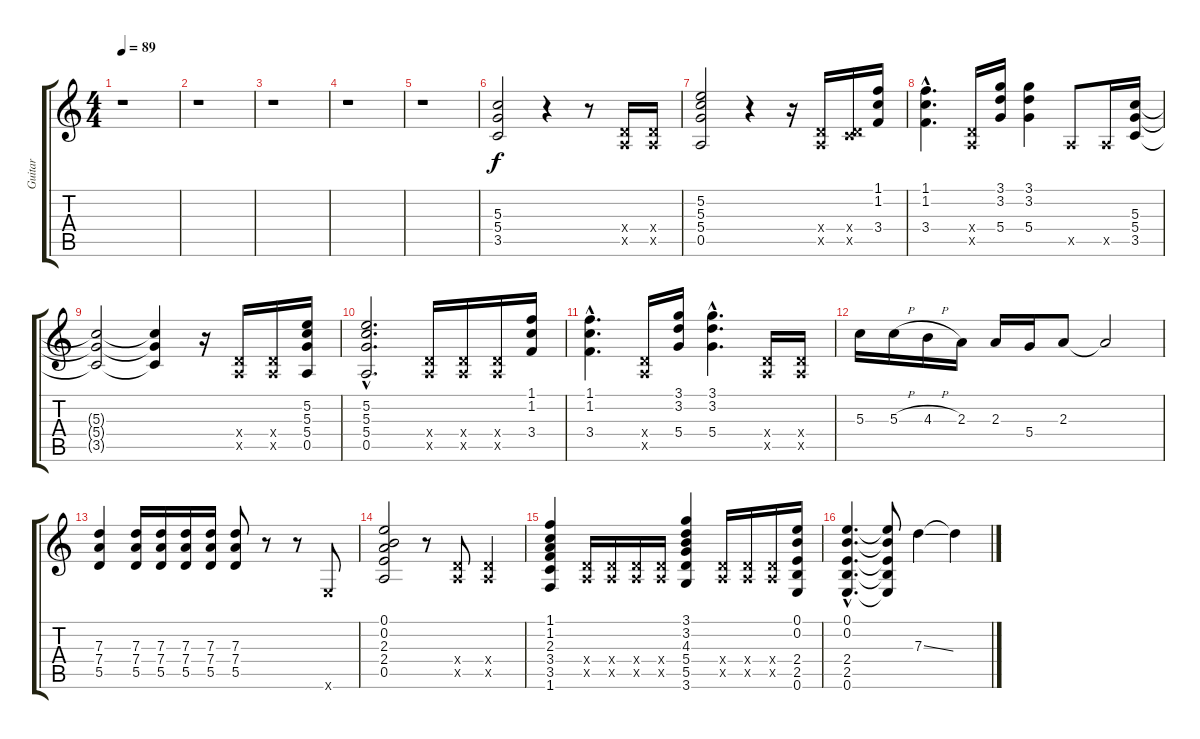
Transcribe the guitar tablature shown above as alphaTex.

\track ("Guitar" "Guitar") {instrument overdrivenguitar}
\staff {score tabs}
\tuning (E4 B3 G3 D3 A2 E2) {hide}
\ts (4 4)
\tempo 89
\clef g2
\ks c
r.1{dy f instrument overdrivenguitar} |
r.1 |
r.1 |
r.1 |
r.1 |
(5.3 5.4 3.5).2{volume 12} r.4 r.8 (0.4{x} 0.5{x}).16 (0.4{x} 0.5{x}).16 |
(5.2 5.3 5.4 0.5).2 r.4 r.16 (0.4{x} 0.5{x}).16 (0.4{x} 3.5{x}).16 (1.1 1.2 3.4).16 |
(1.1{hac} 1.2{hac} 3.4{hac}).4{d} (0.4{x} 0.5{x}).16 (3.1 3.2 5.4).16 (3.1 3.2 5.4).4 0.5{x}.8 0.5{x}.16 (5.3 5.4 3.5).16 |
(5.3{t} 5.4{t} 3.5{t}).2 (5.3{t} 5.4{t} 3.5{t}).4 r.16 (0.4{x} 0.5{x}).16 (0.4{x} 0.5{x}).16 (5.2 5.3 5.4 0.5).16 |
(5.2{hac} 5.3{hac} 5.4{hac} 0.5{hac}).2{d} (0.4{x} 0.5{x}).16 (0.4{x} 0.5{x}).16 (0.4{x} 0.5{x}).16 (1.1 1.2 3.4).16 |
(1.1{hac} 1.2{hac} 3.4{hac}).4{d} (0.4{x} 0.5{x}).16 (3.1 3.2 5.4).16 (3.1{hac} 3.2{hac} 5.4{hac}).4{d} (0.4{x} 0.5{x}).16 (0.4{x} 0.5{x}).16 |
5.3.16 5.3{h}.16 4.3{h}.16 2.3.16 2.3.16 5.4.16 2.3.8 2.3{t}.2 |
(7.3 7.4 5.5).4 (7.3 7.4 5.5).16 (7.3 7.4 5.5).16 (7.3 7.4 5.5).16 (7.3 7.4 5.5).16 (7.3 7.4 5.5).8 r.8 r.8 0.6{x}.8 |
(0.1 0.2 2.3 2.4 0.5).2 r.8 (0.4{x} 0.5{x}).8 (0.4{x} 0.5{x}).4 |
(1.1 1.2 2.3 3.4 3.5 1.6).4 (0.4{x} 0.5{x}).16 (0.4{x} 0.5{x}).16 (0.4{x} 0.5{x}).16 (0.4{x} 0.5{x}).16 (3.1 3.2 4.3 5.4 5.5 3.6).4 (0.4{x} 0.5{x}).16 (0.4{x} 0.5{x}).16 (0.4{x} 0.5{x}).16 (0.1 0.2 2.4 2.5 0.6).16 |
(0.1{hac} 0.2{hac} 2.4{hac} 2.5{hac} 0.6{hac}).4{d} (0.1{t} 0.2{t} 2.4{t} 2.5{t} 0.6{t}).8 7.3{ss}.4 7.3{t}.4
